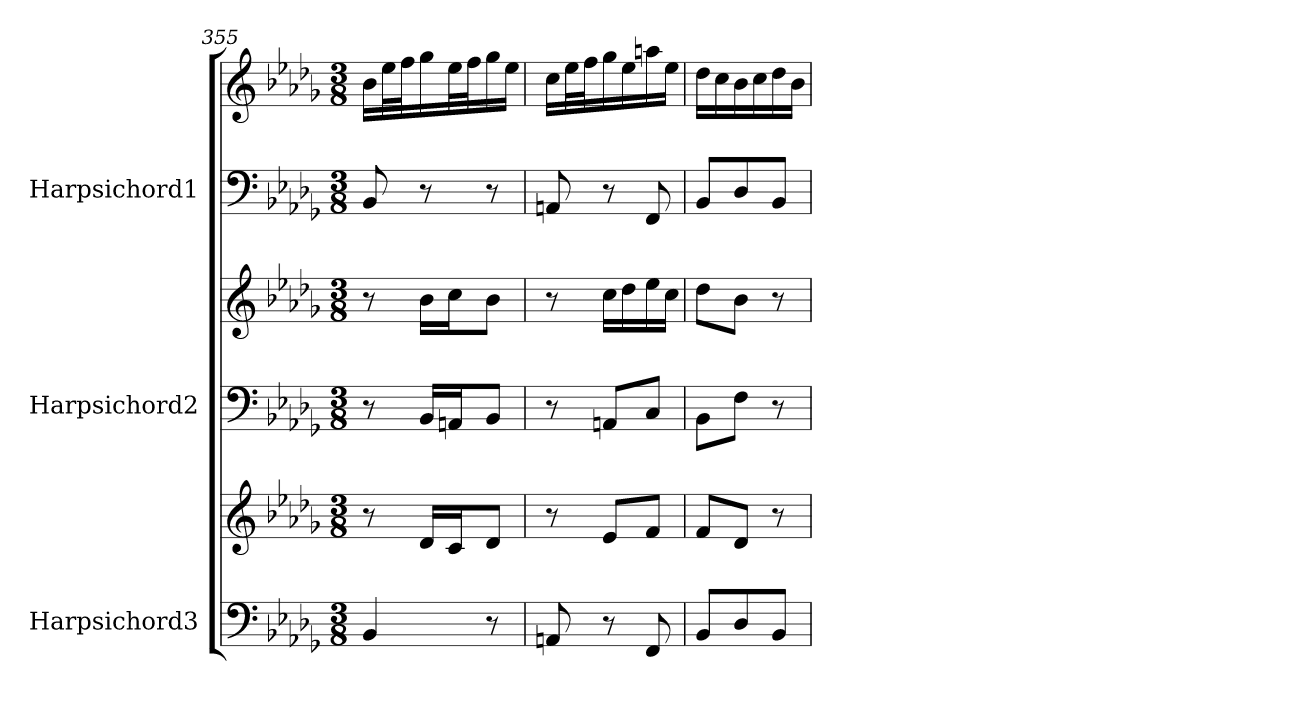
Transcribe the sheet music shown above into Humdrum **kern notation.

**kern	**kern	**kern	**kern	**kern	**kern
*part3	*part3	*part2	*part2	*part1	*part1
*staff6	*staff5	*staff4	*staff3	*staff2	*staff1
*I"Harpsichord3	*	*I"Harpsichord2	*	*I"Harpsichord1	*
*I'Hp	*	*I'Hp	*	*I'Hp	*
*clefF4	*clefG2	*clefF4	*clefG2	*clefF4	*clefG2
*k[b-e-a-d-g-]	*k[b-e-a-d-g-]	*k[b-e-a-d-g-]	*k[b-e-a-d-g-]	*k[b-e-a-d-g-]	*k[b-e-a-d-g-]
*M3/8	*M3/8	*M3/8	*M3/8	*M3/8	*M3/8
=355	=355	=355	=355	=355	=355
4BB-/	8r	8r	8r	8BB-/	16b-\LL
.	.	.	.	.	32ee-\L
.	.	.	.	.	32ff\J
.	16d-/LL	16BB-/LL	16b-\LL	8r	16gg-\
.	16c/J	16AAn/J	16cc\J	.	32ee-\L
.	.	.	.	.	32ff\J
8r	8d-/J	8BB-/J	8b-\J	8r	16gg-\
.	.	.	.	.	16ee-\JJ
=356	=356	=356	=356	=356	=356
8AAn/	8r	8r	8r	8AAn/	16cc\LL
.	.	.	.	.	32ee-\L
.	.	.	.	.	32ff\J
8r	8e-/L	8AAn/L	16cc\LL	8r	16gg-\
.	.	.	16dd-\	.	16ee-\
8FF/	8f/J	8C/J	16ee-\	8FF/	16aan\
.	.	.	16cc\JJ	.	16ee-\JJ
=357	=357	=357	=357	=357	=357
8BB-/L	8f/L	8BB-\L	8dd-\L	8BB-/L	16dd-\LL
.	.	.	.	.	16cc\
8D-/	8d-/J	8F\J	8b-\J	8D-/	16b-\
.	.	.	.	.	16cc\
8BB-/J	8r	8r	8r	8BB-/J	16dd-\
.	.	.	.	.	16b-\JJ
=	=	=	=	=	=
*-	*-	*-	*-	*-	*-
